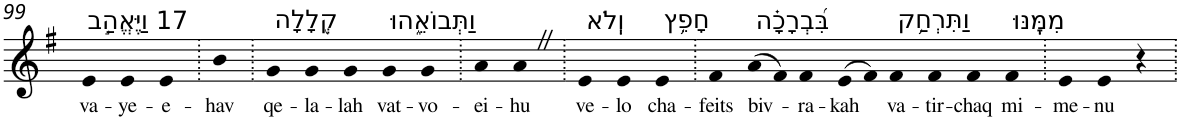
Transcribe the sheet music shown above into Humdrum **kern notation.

**kern	**text
*part1	*part1
*staff1	*staff1
*I"Piano	*
*I'Pno	*
!!LO:PB:g=z
*clefG2	*
*k[f#]	*
*G:	*
=99	=99
!LO:TX:a:t=17 וַיֶּאֱהַ֣ב	!
!	!LO:LY:b
4e	va-
!	!LO:LY:b
4e	-ye-
!	!LO:LY:b
4e	-e-
=100.	=100.
!	!LO:LY:b
4b	-hav
=101.	=101.
!LO:TX:a:t=קְ֭לָלָה	!
!	!LO:LY:b
4g	qe-
!	!LO:LY:b
4g	-la-
!	!LO:LY:b
4g	-lah
!LO:TX:a:t=וַתְּבוֹאֵ֑הוּ	!
!	!LO:LY:b
4g	vat-
!	!LO:LY:b
4g	-vo-
=102.	=102.
!	!LO:LY:b
4a	-ei-
!	!LO:LY:b
4aZ	-hu
=103.	=103.
!LO:TX:a:t=וְֽלֹא	!
!	!LO:LY:b
4e	ve-
!	!LO:LY:b
4e	-lo
!LO:TX:a:t=חָפֵ֥ץ	!
!	!LO:LY:b
4e	cha-
=104.	=104.
!	!LO:LY:b
4f#	-feits
!LO:TX:a:t=בִּ֝בְרָכָ֗ה	!
!	!LO:LY:b
(>8a	biv-
8f#)	.
!	!LO:LY:b
4f#	-ra-
!	!LO:LY:b
(>8e	-kah
8f#)	.
!LO:TX:a:t=וַתִּרְחַ֥ק	!
!	!LO:LY:b
4f#	va-
!	!LO:LY:b
4f#	-tir-
!	!LO:LY:b
4f#	-chaq
!LO:TX:a:t=מִמֶּֽנּוּ	!
!	!LO:LY:b
4f#	mi-
=105.	=105.
!	!LO:LY:b
4e	-me-
!	!LO:LY:b
4e	-nu
4r	.
=.	=.
*-	*-
